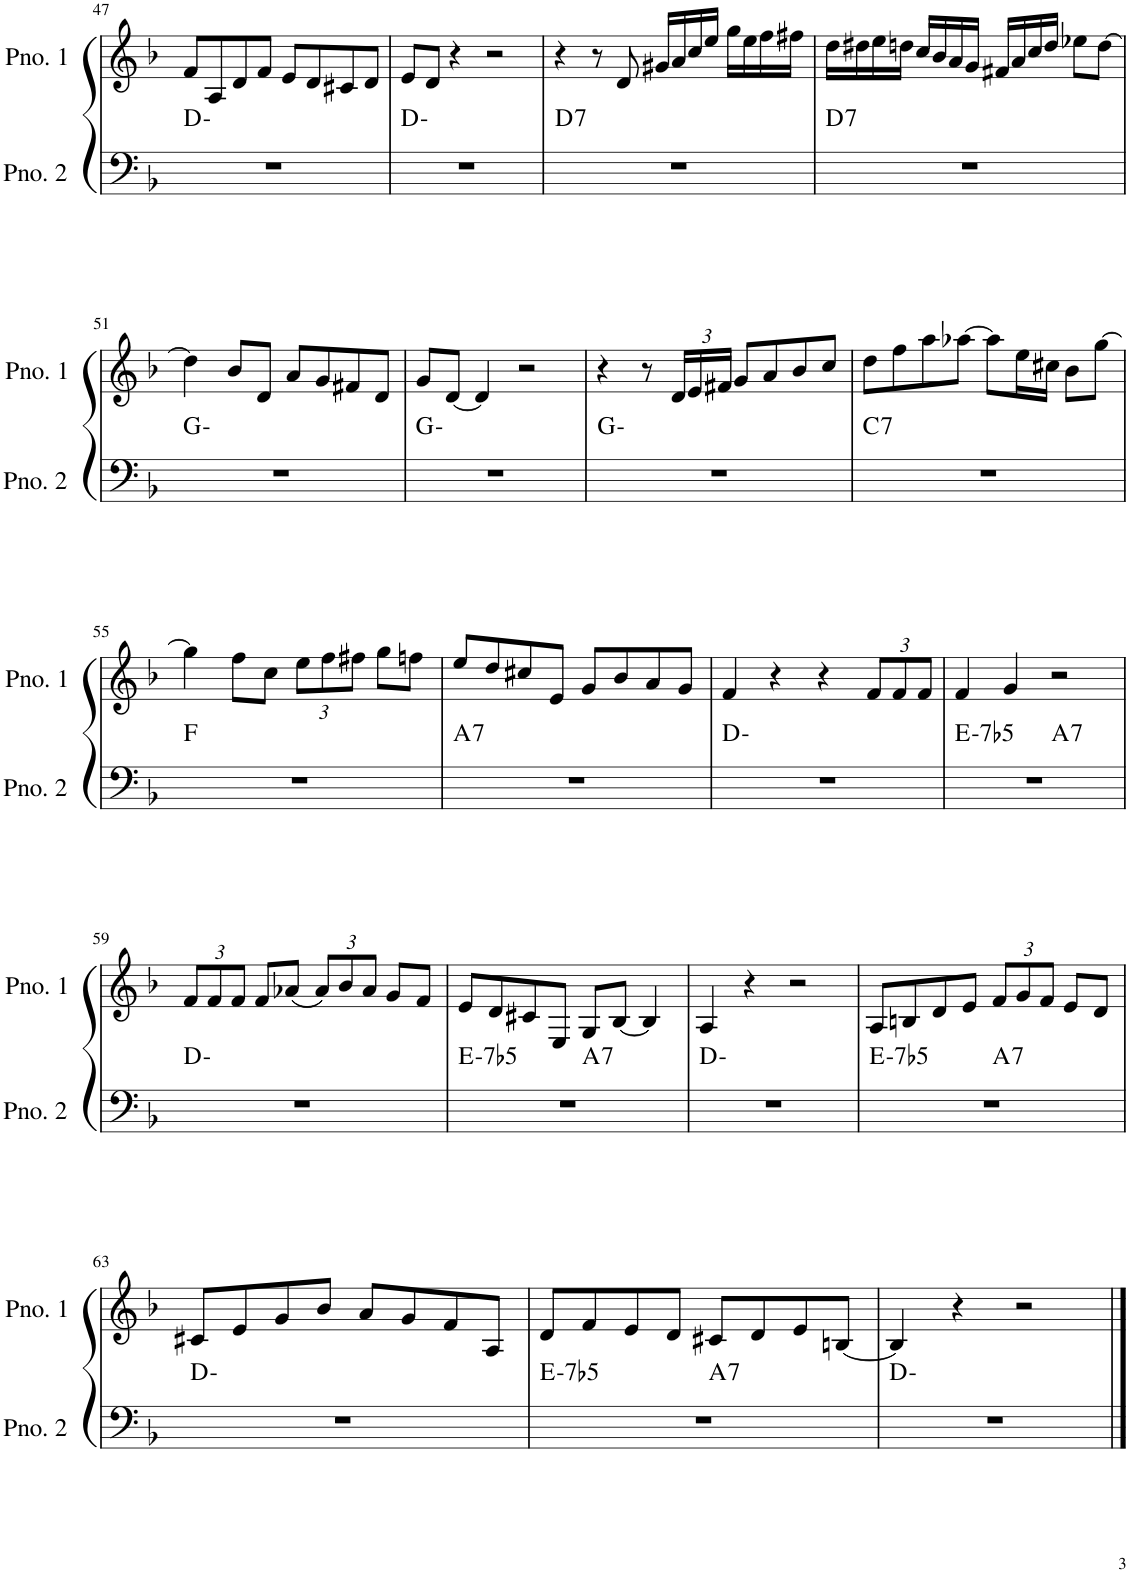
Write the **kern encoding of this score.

**kern	**harte	**kern
*part2	*part2	*part1
*staff2	*	*staff1
*I"ピアノ 2	*	*I"ピアノ 1
!!LO:PB:g=z
*clefF4	*	*clefG2
*k[b-]	*	*k[b-]
*M4/4	*	*M4/4
=47	=47	=47
1r	D:min	8f/L
.	.	8A/
.	.	8d/
.	.	8f/J
.	.	8e/L
.	.	8d/
.	.	8c#X/
.	.	8d/J
=48	=48	=48
1r	D:min	8e/L
.	.	8d/J
.	.	4r
.	.	2r
=49	=49	=49
!	!LO:H:kt=7	!
1r	D:7	4r
.	.	8r
.	.	8d/
.	.	16g#X/LL
.	.	16a/
.	.	16cc/
.	.	16ee/JJ
.	.	16gg\LL
.	.	16ee\
.	.	16ff\
.	.	16ff#X\JJ
=50	=50	=50
!	!LO:H:kt=7	!
1r	D:7	16dd\LL
.	.	16dd#X\
.	.	16ee\
.	.	16ddn\JJ
.	.	16cc/LL
.	.	16b-/
.	.	16a/
.	.	16g/JJ
.	.	16f#X/LL
.	.	16a/
.	.	16cc/
.	.	16dd/JJ
.	.	8ee-X\L
.	.	[8dd\J
!!LO:LB:g=z
=51	=51	=51
1r	G:min	4dd\]
.	.	8b-/L
.	.	8d/J
.	.	8a/L
.	.	8g/
.	.	8f#X/
.	.	8d/J
=52	=52	=52
1r	G:min	8g/L
.	.	[8d/J
.	.	4d/]
.	.	2r
=53	=53	=53
1r	G:min	4r
.	.	8r
*	*	*Xbrackettup
.	.	24d/LL
.	.	24e/
.	.	24f#X/JJ
.	.	8g/L
.	.	8a/
.	.	8b-/
.	.	8cc/J
=54	=54	=54
!	!LO:H:kt=7	!
1r	C:7	8dd\L
.	.	8ff\
.	.	8aa\
.	.	[8aa-X\J
.	.	8aa-\L]
.	.	16ee\L
.	.	16cc#X\JJ
.	.	8b-\L
.	.	[8gg\J
!!LO:LB:g=z
=55	=55	=55
1r	F:maj	4gg\]
.	.	8ff\L
.	.	8cc\J
.	.	12ee\L
.	.	12ff\
.	.	12ff#X\J
.	.	8gg\L
.	.	8ffn\J
=56	=56	=56
!	!LO:H:kt=7	!
1r	A:7	8ee/L
.	.	8dd/
.	.	8cc#X/
.	.	8e/J
.	.	8g/L
.	.	8b-/
.	.	8a/
.	.	8g/J
=57	=57	=57
1r	D:min	4f/
.	.	4r
.	.	4r
.	.	12f/L
.	.	12f/
.	.	12f/J
=58	=58	=58
!	!LO:H:kt=-7b5	!
*^	*	*
1r	2ryy	E:hdim7	4f/
.	.	.	4g/
!	!	!LO:H:kt=7	!
.	2ryy	A:7	2r
*v	*v	*	*
!!LO:LB:g=z
=59	=59	=59
1r	D:min	12f/L
.	.	12f/
.	.	12f/J
.	.	8f/L
.	.	(8a-X/J
.	.	12a-/L)
.	.	12b-/
.	.	12a-/J
.	.	8g/L
.	.	8f/J
=60	=60	=60
!	!LO:H:kt=-7b5	!
*^	*	*
1r	2ryy	E:hdim7	8e/L
.	.	.	8d/
.	.	.	8c#X/
.	.	.	8E/J
!	!	!LO:H:kt=7	!
.	2ryy	A:7	8G/L
.	.	.	[8B-/J
.	.	.	4B-/]
*v	*v	*	*
=61	=61	=61
1r	D:min	4A/
.	.	4r
.	.	2r
=62	=62	=62
!	!LO:H:kt=-7b5	!
*^	*	*
1r	2ryy	E:hdim7	8A/L
.	.	.	8Bn/
.	.	.	8d/
.	.	.	8e/J
!	!	!LO:H:kt=7	!
.	2ryy	A:7	12f/L
.	.	.	12g/
.	.	.	12f/J
.	.	.	8e/L
.	.	.	8d/J
*v	*v	*	*
!!LO:LB:g=z
=63	=63	=63
1r	D:min	8c#X/L
.	.	8e/
.	.	8g/
.	.	8b-/J
.	.	8a/L
.	.	8g/
.	.	8f/
.	.	8A/J
=64	=64	=64
!	!LO:H:kt=-7b5	!
*^	*	*
1r	2ryy	E:hdim7	8d/L
.	.	.	8f/
.	.	.	8e/
.	.	.	8d/J
!	!	!LO:H:kt=7	!
.	2ryy	A:7	8c#X/L
.	.	.	8d/
.	.	.	8e/
.	.	.	[8Bn/J
*v	*v	*	*
=65	=65	=65
1r	D:min	4B/]
.	.	4r
.	.	2r
==	==	==
*-	*-	*-
